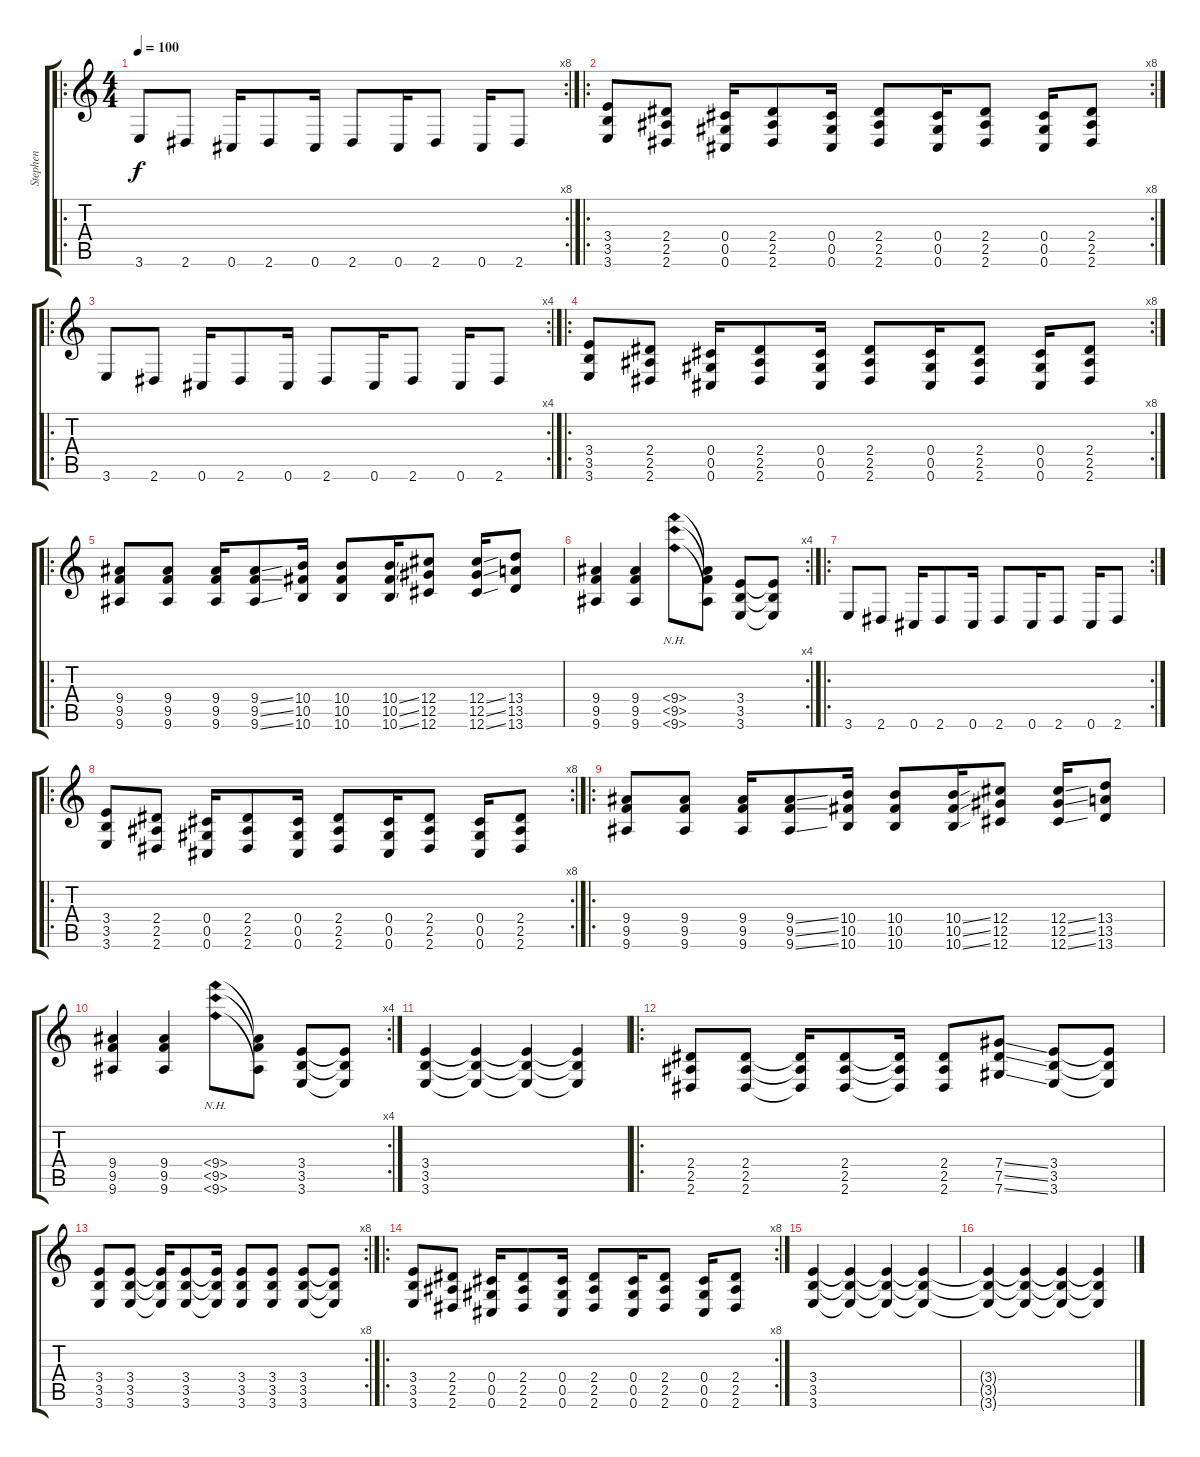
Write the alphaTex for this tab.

\track ("Stephen" "Stephen") {instrument distortionguitar}
\staff {score tabs}
\tuning (Eb4 Bb3 Gb3 Db3 Ab2 Db2) {hide}
\ro
\rc 8
\ts (4 4)
\tempo 100
\clef g2
\ks c
3.6.8{dy f instrument distortionguitar} 2.6.8 0.6.16 2.6.8 0.6.16 2.6.8 0.6.16 2.6.8 0.6.16 2.6.8 |
\ro
\rc 8
(3.4 3.5 3.6).8 (2.4 2.5 2.6).8 (0.4 0.5 0.6).16 (2.4 2.5 2.6).8 (0.4 0.5 0.6).16 (2.4 2.5 2.6).8 (0.4 0.5 0.6).16 (2.4 2.5 2.6).8 (0.4 0.5 0.6).16 (2.4 2.5 2.6).8 |
\ro
\rc 4
3.6.8 2.6.8 0.6.16 2.6.8 0.6.16 2.6.8 0.6.16 2.6.8 0.6.16 2.6.8 |
\ro
\rc 8
(3.4 3.5 3.6).8 (2.4 2.5 2.6).8 (0.4 0.5 0.6).16 (2.4 2.5 2.6).8 (0.4 0.5 0.6).16 (2.4 2.5 2.6).8 (0.4 0.5 0.6).16 (2.4 2.5 2.6).8 (0.4 0.5 0.6).16 (2.4 2.5 2.6).8 |
\ro
(9.4 9.5 9.6).8 (9.4 9.5 9.6).8 (9.4 9.5 9.6).16 (9.4{ss} 9.5{ss} 9.6{ss}).8 (10.4 10.5 10.6).16 (10.4 10.5 10.6).8 (10.4{ss} 10.5{ss} 10.6{ss}).16 (12.4 12.5 12.6).8 (12.4{ss} 12.5{ss} 12.6{ss}).16 (13.4 13.5 13.6).8 |
\rc 4
(9.4 9.5 9.6).4 (9.4 9.5 9.6).4 (9.4{nh} 9.5{nh} 9.6{nh}).8 (9.4{t} 9.5{t} 9.6{t}).8 (3.4 3.5 3.6).8 (3.4{t} 3.5{t} 3.6{t}).8 |
\ro
\rc 2
3.6.8 2.6.8 0.6.16 2.6.8 0.6.16 2.6.8 0.6.16 2.6.8 0.6.16 2.6.8 |
\ro
\rc 8
(3.4 3.5 3.6).8 (2.4 2.5 2.6).8 (0.4 0.5 0.6).16 (2.4 2.5 2.6).8 (0.4 0.5 0.6).16 (2.4 2.5 2.6).8 (0.4 0.5 0.6).16 (2.4 2.5 2.6).8 (0.4 0.5 0.6).16 (2.4 2.5 2.6).8 |
\ro
(9.4 9.5 9.6).8 (9.4 9.5 9.6).8 (9.4 9.5 9.6).16 (9.4{ss} 9.5{ss} 9.6{ss}).8 (10.4 10.5 10.6).16 (10.4 10.5 10.6).8 (10.4{ss} 10.5{ss} 10.6{ss}).16 (12.4 12.5 12.6).8 (12.4{ss} 12.5{ss} 12.6{ss}).16 (13.4 13.5 13.6).8 |
\rc 4
(9.4 9.5 9.6).4 (9.4 9.5 9.6).4 (9.4{nh} 9.5{nh} 9.6{nh}).8 (9.4{t} 9.5{t} 9.6{t}).8 (3.4 3.5 3.6).8 (3.4{t} 3.5{t} 3.6{t}).8 |
(3.4 3.5 3.6).4 (3.4{t} 3.5{t} 3.6{t}).4 (3.4{t} 3.5{t} 3.6{t}).4 (3.4{t} 3.5{t} 3.6{t}).4 |
\ro
(2.4 2.5 2.6).8 (2.4 2.5 2.6).8 (2.4{t} 2.5{t} 2.6{t}).16 (2.4 2.5 2.6).8 (2.4{t} 2.5{t} 2.6{t}).16 (2.4 2.5 2.6).8 (7.4{ss} 7.5{ss} 7.6{ss}).8 (3.4 3.5 3.6).8 (3.4{t} 3.5{t} 3.6{t}).8 |
\rc 8
(3.4 3.5 3.6).8 (3.4 3.5 3.6).8 (3.4{t} 3.5{t} 3.6{t}).16 (3.4 3.5 3.6).8 (3.4{t} 3.5{t} 3.6{t}).16 (3.4 3.5 3.6).8 (3.4 3.5 3.6).8 (3.4 3.5 3.6).8 (3.4{t} 3.5{t} 3.6{t}).8 |
\ro
\rc 8
(3.4 3.5 3.6).8 (2.4 2.5 2.6).8 (0.4 0.5 0.6).16 (2.4 2.5 2.6).8 (0.4 0.5 0.6).16 (2.4 2.5 2.6).8 (0.4 0.5 0.6).16 (2.4 2.5 2.6).8 (0.4 0.5 0.6).16 (2.4 2.5 2.6).8 |
(3.4 3.5 3.6).4 (3.4{t} 3.5{t} 3.6{t}).4 (3.4{t} 3.5{t} 3.6{t}).4 (3.4{t} 3.5{t} 3.6{t}).4 |
(3.4{t} 3.5{t} 3.6{t}).4 (3.4{t} 3.5{t} 3.6{t}).4 (3.4{t} 3.5{t} 3.6{t}).4 (3.4{t} 3.5{t} 3.6{t}).4
